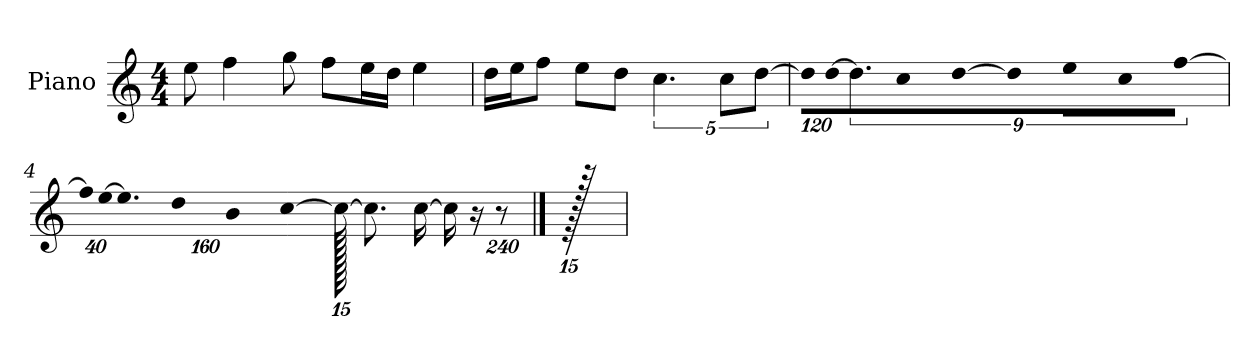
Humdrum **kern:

**kern
*part1
*staff1
*I"Piano
*I'P-no
*clefG2
*k[]
*M4/4
*MM90
=1
8ee\
4ff\
8gg\
8ff\L
16ee\L
16dd\JJ
4ee\
=2
16dd\LL
16ee\J
8ff\J
8ee\L
8dd\J
5.cc\
10cc\L
[10dd\J
=3
!LO:N:vis=16
1920%107dd\LL]
!LO:N:vis=16
[1920%107dd\J
9.dd\]
!LO:N:vis=8
640%71cc\
!LO:N:vis=16
[1920%107dd\Jk
!LO:N:vis=4
1920%427dd\]
!LO:N:vis=8
640%71ee\L
!LO:N:vis=8
640%71cc\
!LO:N:vis=8
[640%71ff\J
=4
*Xbrackettup
!LO:N:vis=32
640%23ff\LLL]
!LO:N:vis=32
[640%23ee\JJ
!LO:N:vis=8.
640%137ee\]
!LO:N:vis=16
1920%137dd\L
!LO:N:vis=32
640%23b\K
[384%41cc\J
1920cc\_
8.cc\L]
[16cc\Jk
16cc\]
16r
1920%239r
==5
1920r
=
*-
